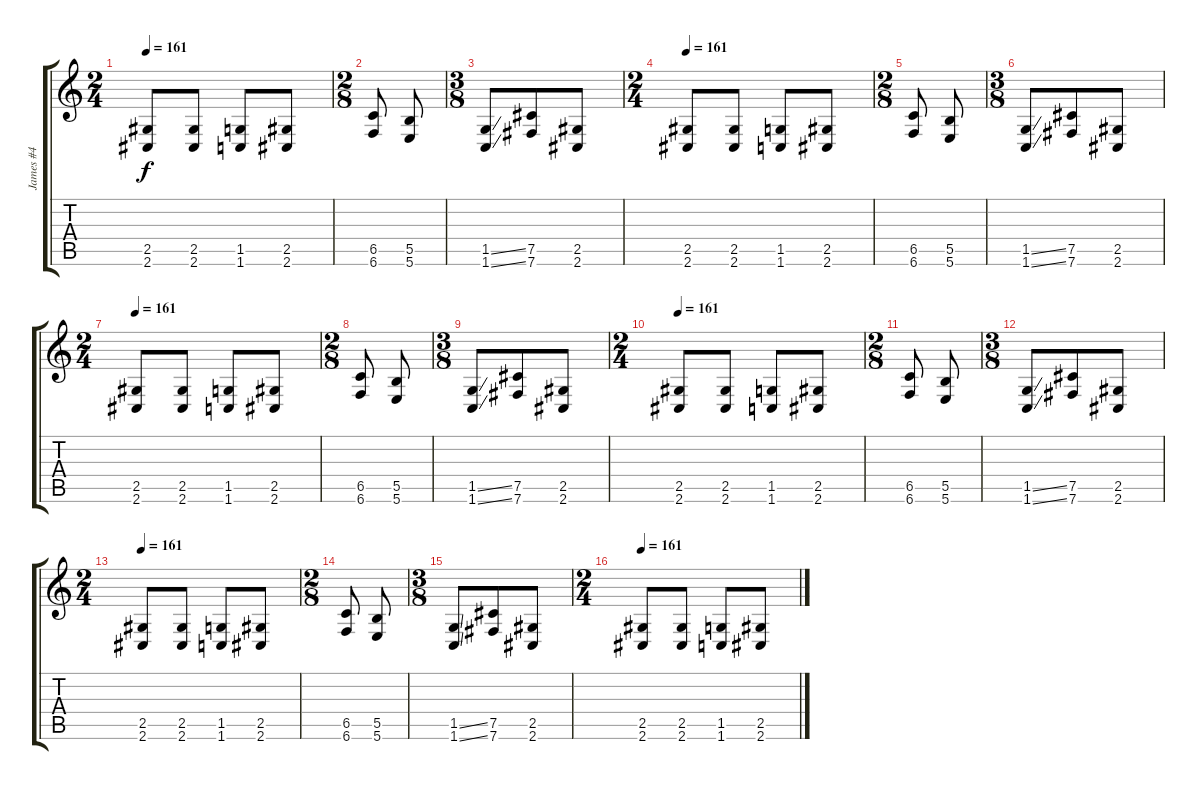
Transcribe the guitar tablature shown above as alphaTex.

\track ("James #4" "James #4") {instrument distortionguitar}
\staff {score tabs}
\tuning (Db4 Ab3 E3 B2 Gb2 B1) {hide}
\ts (2 4)
\tempo 161
\clef g2
\ks c
(2.5 2.6).8{dy f} (2.5 2.6).8 (1.5 1.6).8 (2.5 2.6).8 |
\ts (2 8)
(6.5 6.6).8 (5.5 5.6).8 |
\ts (3 8)
(1.5{ss} 1.6{ss}).8 (7.5 7.6).8 (2.5 2.6).8 |
\ts (2 4)
\tempo 161
(2.5 2.6).8 (2.5 2.6).8 (1.5 1.6).8 (2.5 2.6).8 |
\ts (2 8)
(6.5 6.6).8 (5.5 5.6).8 |
\ts (3 8)
(1.5{ss} 1.6{ss}).8 (7.5 7.6).8 (2.5 2.6).8 |
\ts (2 4)
\tempo 161
(2.5 2.6).8 (2.5 2.6).8 (1.5 1.6).8 (2.5 2.6).8 |
\ts (2 8)
(6.5 6.6).8 (5.5 5.6).8 |
\ts (3 8)
(1.5{ss} 1.6{ss}).8 (7.5 7.6).8 (2.5 2.6).8 |
\ts (2 4)
\tempo 161
(2.5 2.6).8 (2.5 2.6).8 (1.5 1.6).8 (2.5 2.6).8 |
\ts (2 8)
(6.5 6.6).8 (5.5 5.6).8 |
\ts (3 8)
(1.5{ss} 1.6{ss}).8 (7.5 7.6).8 (2.5 2.6).8 |
\ts (2 4)
\tempo 161
(2.5 2.6).8 (2.5 2.6).8 (1.5 1.6).8 (2.5 2.6).8 |
\ts (2 8)
(6.5 6.6).8 (5.5 5.6).8 |
\ts (3 8)
(1.5{ss} 1.6{ss}).8 (7.5 7.6).8 (2.5 2.6).8 |
\ts (2 4)
\tempo 161
(2.5 2.6).8 (2.5 2.6).8 (1.5 1.6).8 (2.5 2.6).8
